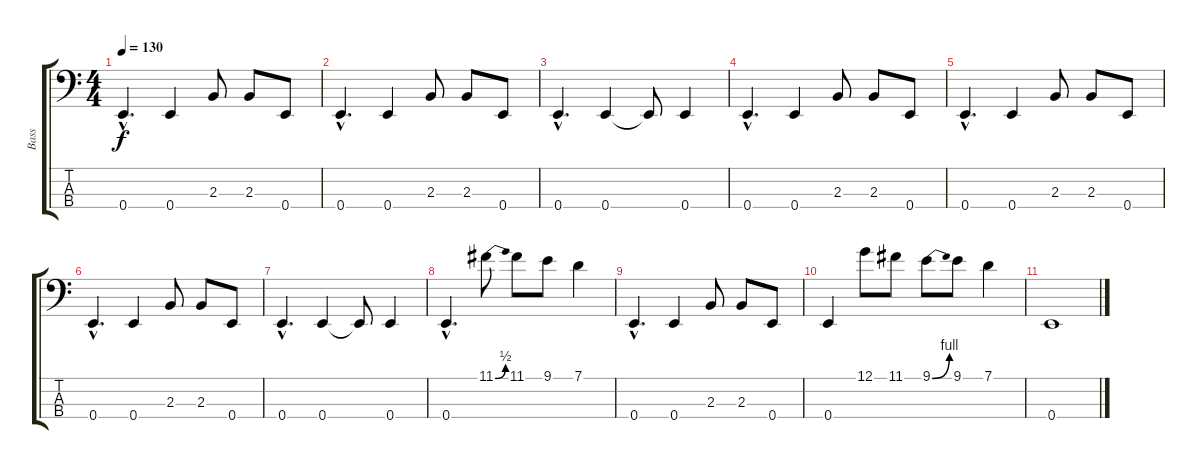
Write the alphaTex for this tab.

\track ("Bass" "Bass") {instrument electricbasspick}
\staff {score tabs}
\tuning (G2 D2 A1 E1) {hide}
\ts (4 4)
\tempo 130
\clef f4
\ks c
0.4{hac}.4{d dy f} 0.4.4 2.3.8 2.3.8 0.4.8 |
0.4{hac}.4{d} 0.4.4 2.3.8 2.3.8 0.4.8 |
0.4{hac}.4{d} 0.4.4 0.4{t}.8 0.4.4 |
0.4{hac}.4{d} 0.4.4 2.3.8 2.3.8 0.4.8 |
0.4{hac}.4{d} 0.4.4 2.3.8 2.3.8 0.4.8 |
0.4{hac}.4{d} 0.4.4 2.3.8 2.3.8 0.4.8 |
0.4{hac}.4{d} 0.4.4 0.4{t}.8 0.4.4 |
0.4{hac}.4{d} 11.1{be (bend 0 0 60 2)}.8 11.1.8 9.1.8 7.1.4 |
0.4{hac}.4{d} 0.4.4 2.3.8 2.3.8 0.4.8 |
0.4.4 12.1.8 11.1.8 9.1{be (bend 0 0 60 4)}.8 9.1.8 7.1.4 |
0.4.1
